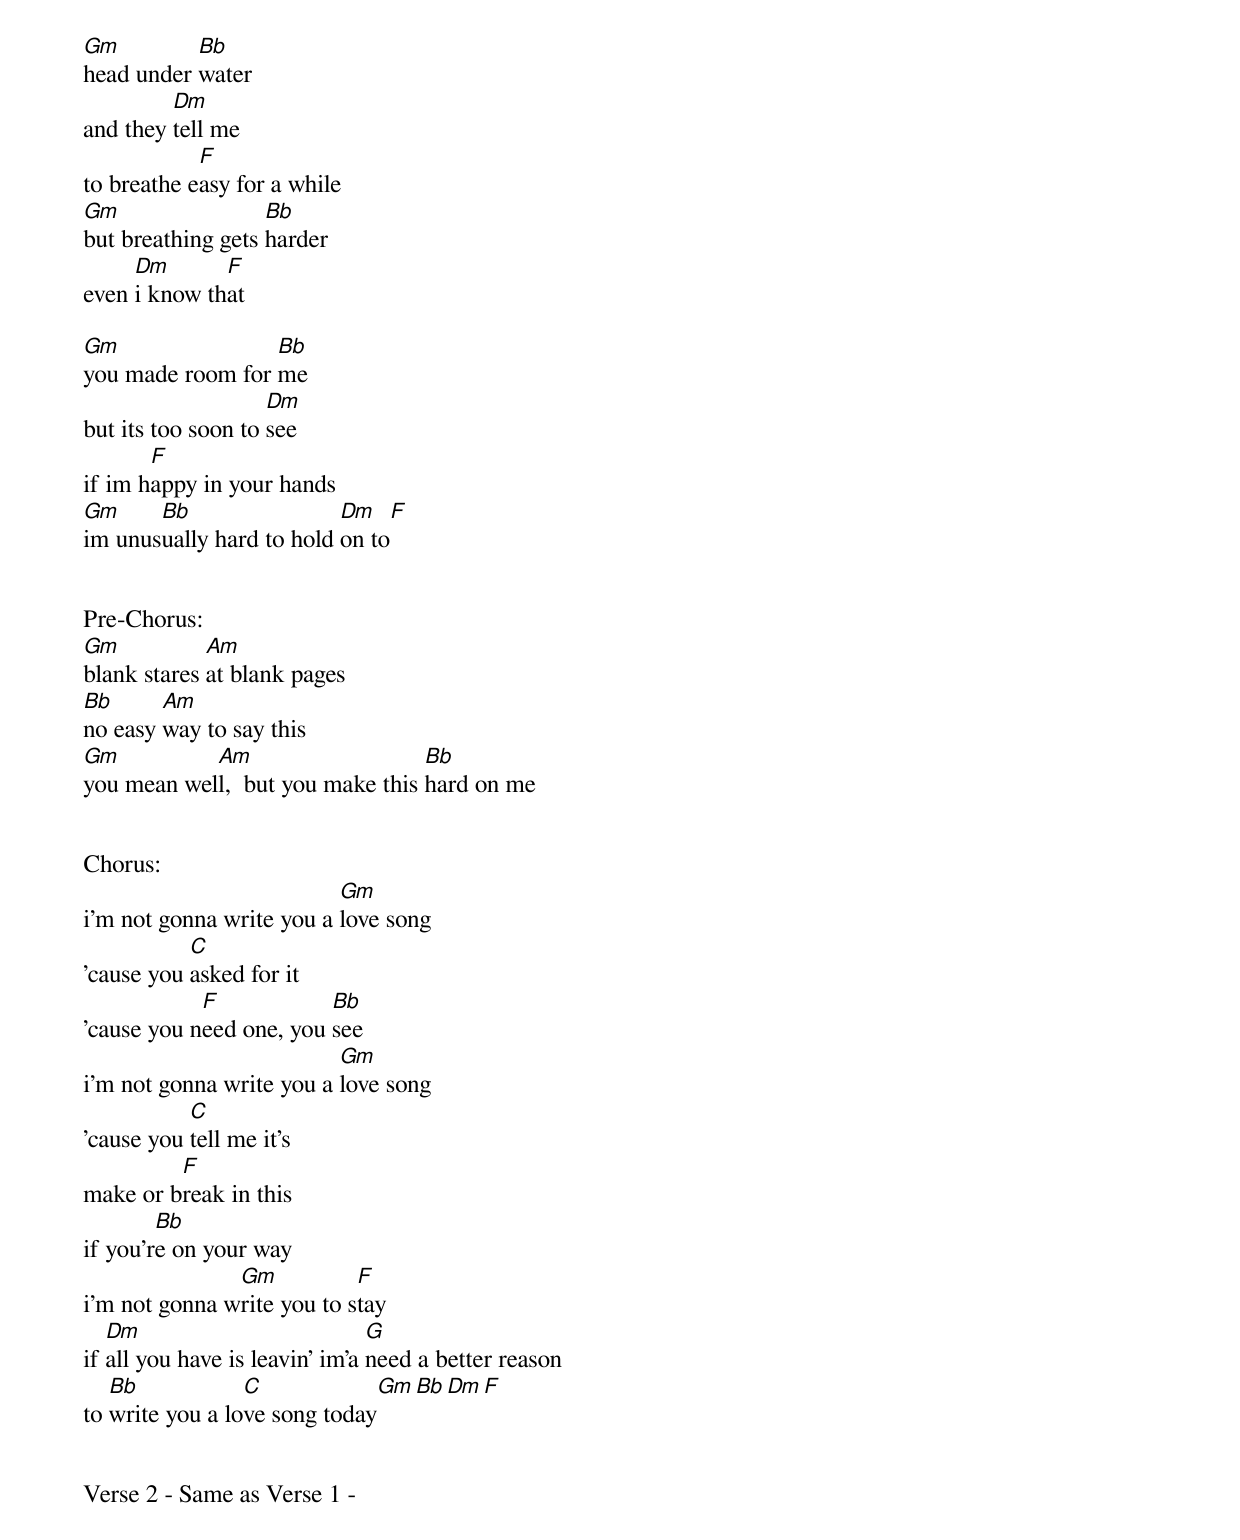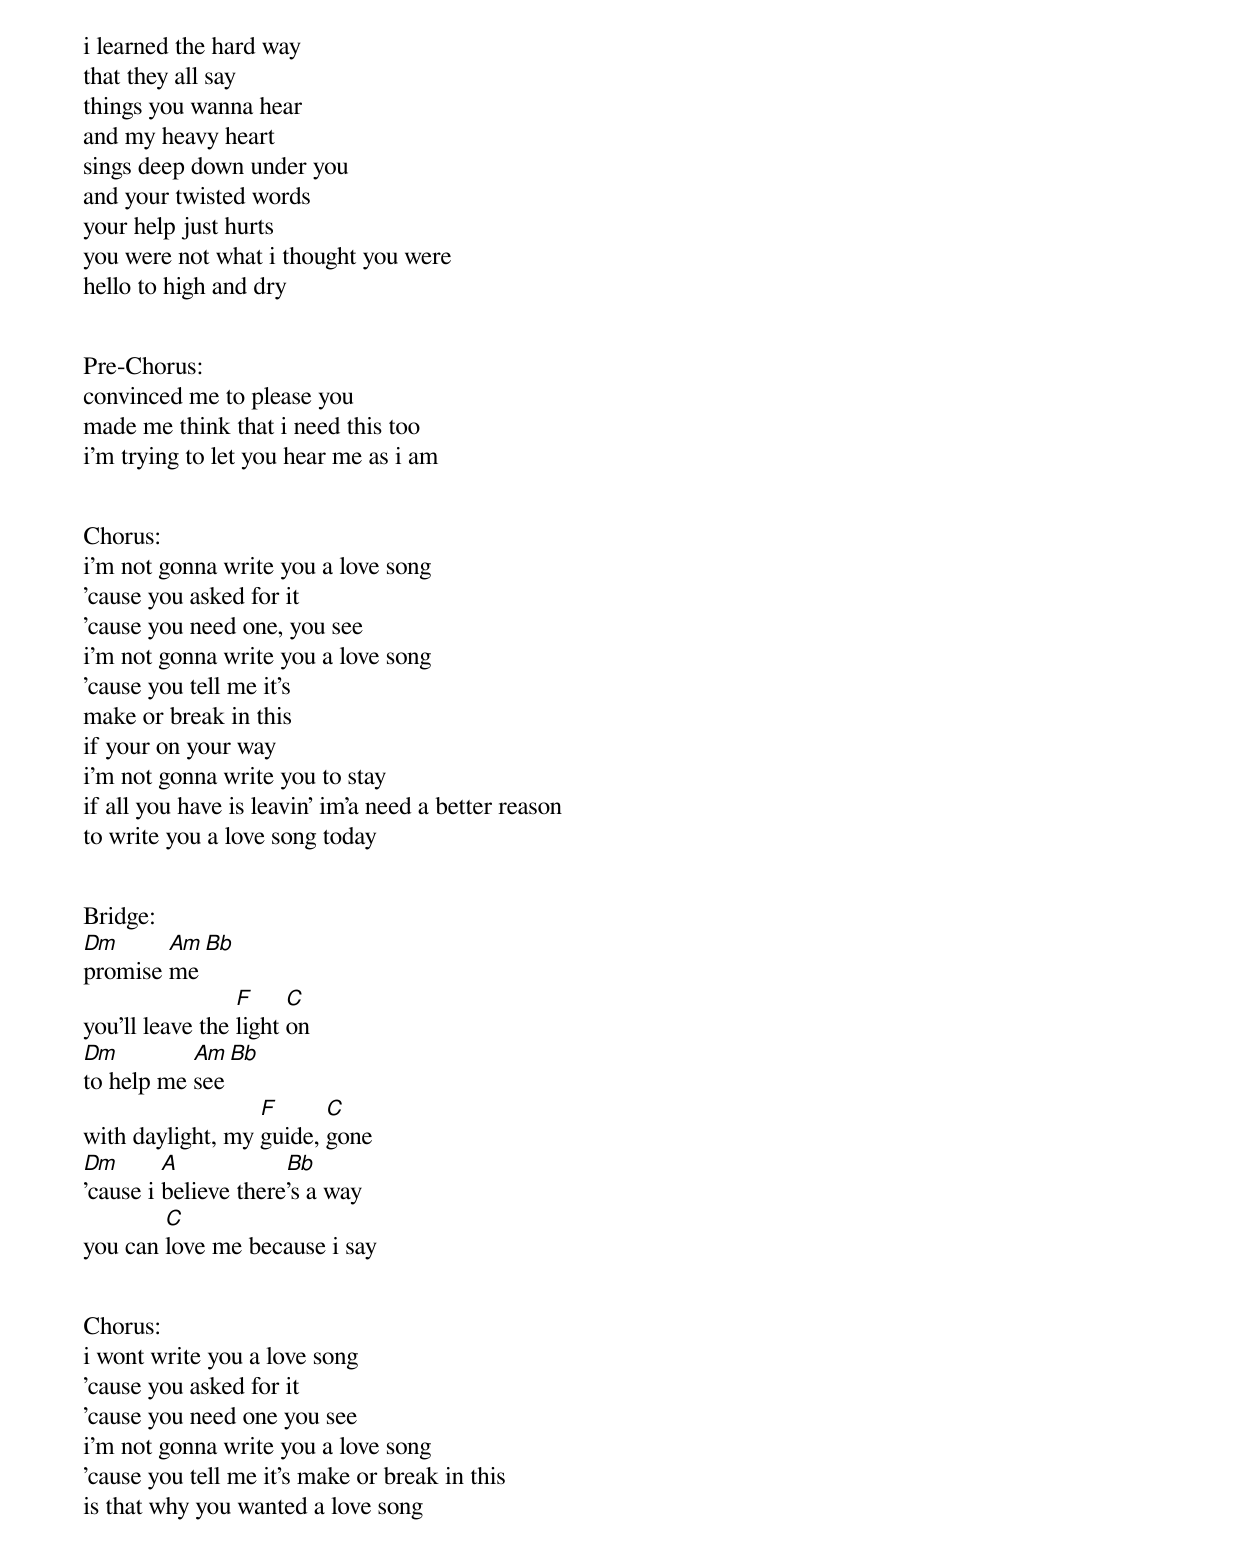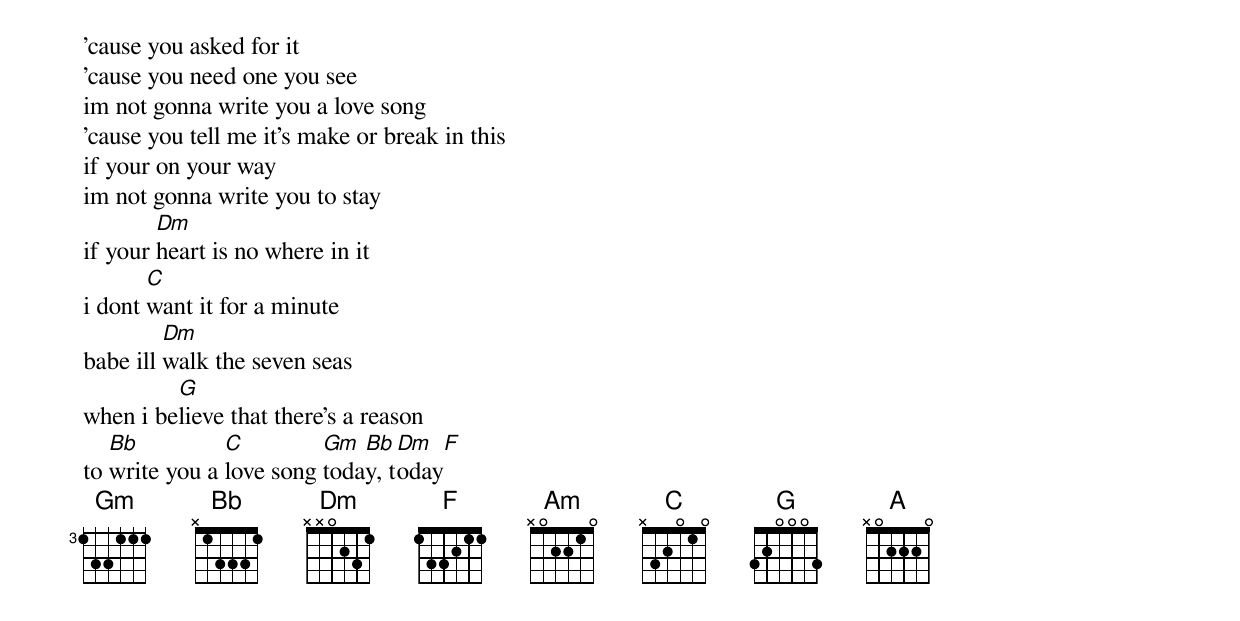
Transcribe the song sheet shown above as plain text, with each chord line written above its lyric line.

Gm         Bb
head under water
         Dm
and they tell me
            F
to breathe easy for a while
Gm                 Bb
but breathing gets harder
     Dm       F
even i know that

Gm                Bb
you made room for me
                    Dm
but its too soon to see
       F
if im happy in your hands
Gm     Bb                 Dm     F
im unusually hard to hold on to


Pre-Chorus:
Gm           Am
blank stares at blank pages
Bb      Am
no easy way to say this
Gm          Am                    Bb
you mean well,  but you make this hard on me


Chorus:
                          Gm
i'm not gonna write you a love song
           C
'cause you asked for it
            F            Bb
'cause you need one, you see
                          Gm
i'm not gonna write you a love song
           C
'cause you tell me it's
         F
make or break in this
        Bb
if you're on your way
               Gm           F
i'm not gonna write you to stay
   Dm                           G
if all you have is leavin' im'a need a better reason
   Bb            C            Gm  Bb  Dm  F
to write you a love song today


Verse 2 - Same as Verse 1 -
i learned the hard way
that they all say
things you wanna hear
and my heavy heart
sings deep down under you
and your twisted words
your help just hurts
you were not what i thought you were
hello to high and dry


Pre-Chorus:
convinced me to please you
made me think that i need this too
i'm trying to let you hear me as i am


Chorus:
i'm not gonna write you a love song
'cause you asked for it
'cause you need one, you see
i'm not gonna write you a love song
'cause you tell me it's
make or break in this
if your on your way
i'm not gonna write you to stay
if all you have is leavin' im'a need a better reason
to write you a love song today


Bridge:
Dm      Am      Bb
promise me
                 F     C
you'll leave the light on
Dm         Am      Bb
to help me see
                  F      C
with daylight, my guide, gone
Dm       A            Bb
'cause i believe there's a way
        C
you can love me because i say


Chorus:
i wont write you a love song
'cause you asked for it
'cause you need one you see
i'm not gonna write you a love song
'cause you tell me it's make or break in this
is that why you wanted a love song
'cause you asked for it
'cause you need one you see
im not gonna write you a love song
'cause you tell me it's make or break in this
if your on your way
im not gonna write you to stay
        Dm
if your heart is no where in it
       C
i dont want it for a minute
         Dm
babe ill walk the seven seas
         G
when i believe that there's a reason
   Bb          C         Gm  Bb  Dm  F
to write you a love song today, today
